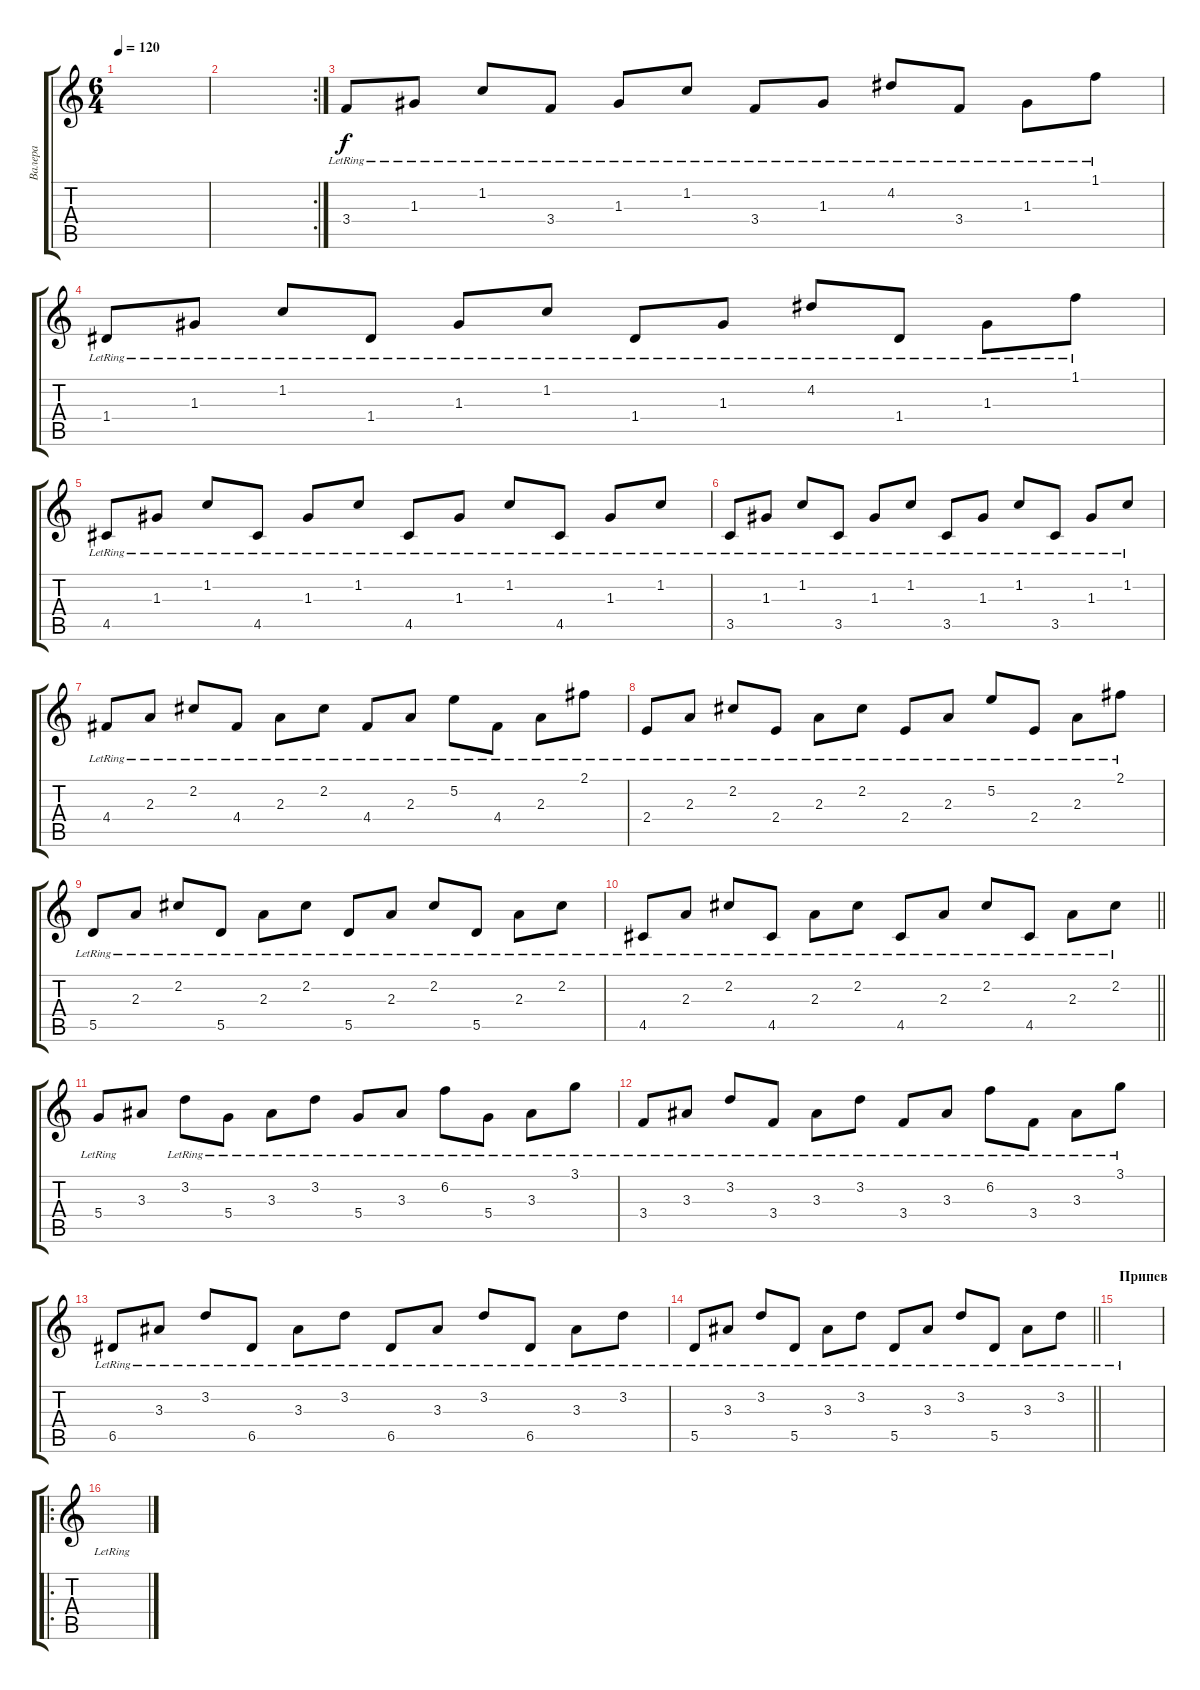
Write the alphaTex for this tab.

\track ("Валера" "Валера") {instrument acousticguitarsteel}
\staff {score tabs}
\tuning (E4 B3 G3 D3 A2 E2) {hide}
\ts (6 4)
\tempo 120
\clef g2
\ks c
|
\rc 2
|
3.4{lr}.8 1.3{lr}.8 1.2{lr}.8 3.4{lr}.8 1.3{lr}.8 1.2{lr}.8 3.4{lr}.8 1.3{lr}.8 4.2{lr}.8 3.4{lr}.8 1.3{lr}.8 1.1{lr}.8 |
1.4{lr}.8 1.3{lr}.8 1.2{lr}.8 1.4{lr}.8 1.3{lr}.8 1.2{lr}.8 1.4{lr}.8 1.3{lr}.8 4.2{lr}.8 1.4{lr}.8 1.3{lr}.8 1.1{lr}.8 |
4.5{lr}.8 1.3{lr}.8 1.2{lr}.8 4.5{lr}.8 1.3{lr}.8 1.2{lr}.8 4.5{lr}.8 1.3{lr}.8 1.2{lr}.8 4.5{lr}.8 1.3{lr}.8 1.2{lr}.8 |
3.5{lr}.8 1.3{lr}.8 1.2{lr}.8 3.5{lr}.8 1.3{lr}.8 1.2{lr}.8 3.5{lr}.8 1.3{lr}.8 1.2{lr}.8 3.5{lr}.8 1.3{lr}.8 1.2{lr}.8 |
4.4{lr}.8 2.3{lr}.8 2.2{lr}.8 4.4{lr}.8 2.3{lr}.8 2.2{lr}.8 4.4{lr}.8 2.3{lr}.8 5.2{lr}.8 4.4{lr}.8 2.3{lr}.8 2.1{lr}.8 |
2.4{lr}.8 2.3{lr}.8 2.2{lr}.8 2.4{lr}.8 2.3{lr}.8 2.2{lr}.8 2.4{lr}.8 2.3{lr}.8 5.2{lr}.8 2.4{lr}.8 2.3{lr}.8 2.1{lr}.8 |
5.5{lr}.8 2.3{lr}.8 2.2{lr}.8 5.5{lr}.8 2.3{lr}.8 2.2{lr}.8 5.5{lr}.8 2.3{lr}.8 2.2{lr}.8 5.5{lr}.8 2.3{lr}.8 2.2{lr}.8 |
\barLineRight lightlight
4.5{lr}.8 2.3{lr}.8 2.2{lr}.8 4.5{lr}.8 2.3{lr}.8 2.2{lr}.8 4.5{lr}.8 2.3{lr}.8 2.2{lr}.8 4.5{lr}.8 2.3{lr}.8 2.2{lr}.8 |
5.4{lr}.8{instrument acousticguitarsteel} 3.3.8 3.2{lr}.8 5.4{lr}.8 3.3{lr}.8 3.2{lr}.8 5.4{lr}.8 3.3{lr}.8 6.2{lr}.8 5.4{lr}.8 3.3{lr}.8 3.1{lr}.8 |
3.4{lr}.8 3.3{lr}.8 3.2{lr}.8 3.4{lr}.8 3.3{lr}.8 3.2{lr}.8 3.4{lr}.8 3.3{lr}.8 6.2{lr}.8 3.4{lr}.8 3.3{lr}.8 3.1{lr}.8 |
6.5{lr}.8 3.3{lr}.8 3.2{lr}.8 6.5{lr}.8 3.3{lr}.8 3.2{lr}.8 6.5{lr}.8 3.3{lr}.8 3.2{lr}.8 6.5{lr}.8 3.3{lr}.8 3.2{lr}.8 |
\barLineRight lightlight
5.5{lr}.8 3.3{lr}.8 3.2{lr}.8 5.5{lr}.8 3.3{lr}.8 3.2{lr}.8 5.5{lr}.8 3.3{lr}.8 3.2{lr}.8 5.5{lr}.8 3.3{lr}.8 3.2{lr}.8 |
\section ("" "Припев")
|
\ro
